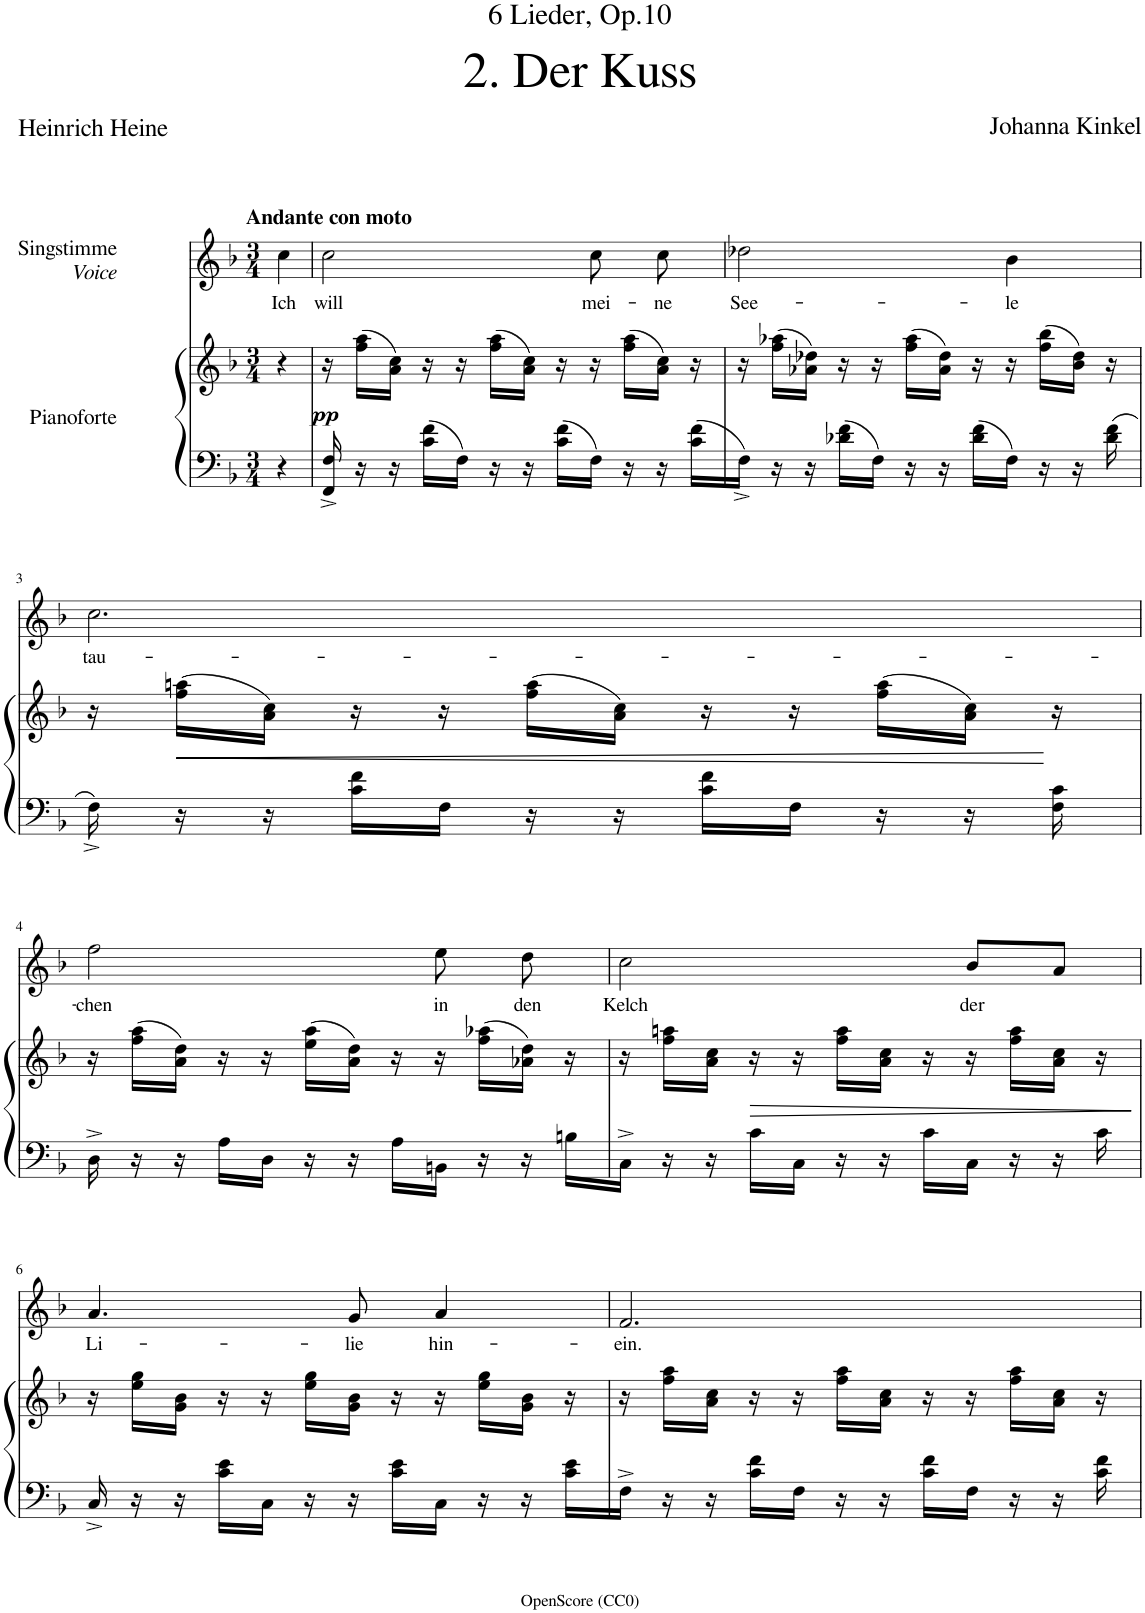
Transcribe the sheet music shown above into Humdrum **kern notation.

**kern	**kern	**dynam	**kern	**text
*part2	*part2	*part2	*part1	*part1
*staff3	*staff2	*staff2/3	*staff1	*staff1
*I"Pianoforte	*	*	*I"Singstimme Voice	*
*I'Pno	*	*	*	*
*clefF4	*clefG2	*	*clefG2	*
*k[b-]	*k[b-]	*	*k[b-]	*
*M3/4	*M3/4	*	*M3/4	*
=	=	=	=	=
!	!	!	!LO:TX:a:B:t=Andante con moto	!
!	!	!	!	!LO:LY:b
4r	4r	.	4cc\	Ich
=1	=1	=1	=1	=1
!	!	!LO:DY:b	!	!LO:LY:b
16FF/^< 16F/^<	16r	pp	2cc\	will
16r	(16ff\ 16aa\LL	.	.	.
16r	16a\ 16cc\JJ)	.	.	.
16c\ 16f\LL	16r	.	.	.
16F\JJ	16r	.	.	.
16r	(16ff\ 16aa\LL	.	.	.
16r	16a\ 16cc\JJ)	.	.	.
16c\ 16f\LL	16r	.	.	.
!	!	!	!	!LO:LY:b
16F\JJ	16r	.	8cc\	mei-
16r	(16ff\ 16aa\LL	.	.	.
!	!	!	!	!LO:LY:b
16r	16a\ 16cc\JJ)	.	8cc\	-ne
16c\ 16f\LL	16r	.	.	.
=2	=2	=2	=2	=2
!	!	!	!	!LO:LY:b
16F^<\JJ	16r	.	2dd-X\	See-
16r	(16ff\ 16aa-X\LL	.	.	.
16r	16a-X\ 16dd-X\JJ)	.	.	.
16d-X\ 16f\LL	16r	.	.	.
16F\JJ	16r	.	.	.
16r	(16ff\ 16aa-\LL	.	.	.
16r	16a-\ 16dd-\JJ)	.	.	.
16d-\ 16f\LL	16r	.	.	.
!	!	!	!	!LO:LY:b
16F\JJ	16r	.	4b-\	-le
16r	(16ff\ 16bb-\LL	.	.	.
16r	16b-\ 16dd-\JJ)	.	.	.
16d-\ 16f\	16r	.	.	.
!!LO:LB:g=z
=3	=3	=3	=3	=3
!	!	!	!	!LO:LY:b
16F^<\	16r	.	2.cc\	tau-
!	!	!LO:HP:b	!	!
16r	(16ff\ 16aan\LL	<	.	.
16r	16a\ 16cc\JJ)	.	.	.
16c\ 16f\LL	16r	.	.	.
16F\JJ	16r	.	.	.
16r	(16ff\ 16aa\LL	.	.	.
16r	16a\ 16cc\JJ)	.	.	.
16c\ 16f\LL	16r	.	.	.
16F\JJ	16r	.	.	.
16r	(16ff\ 16aa\LL	.	.	.
16r	16a\ 16cc\JJ)	.	.	.
16F\ 16c\	16r	[	.	.
!!LO:LB:g=z
=4	=4	=4	=4	=4
!	!	!	!	!LO:LY:b
16D^\	16r	.	2ff\	-chen
16r	(16ff\ 16aa\LL	.	.	.
16r	16a\ 16dd\JJ)	.	.	.
16A\LL	16r	.	.	.
16D\JJ	16r	.	.	.
16r	(16ee\ 16aa\LL	.	.	.
16r	16a\ 16dd\JJ)	.	.	.
16A\LL	16r	.	.	.
!	!	!	!	!LO:LY:b
16BBn\JJ	16r	.	8ee\	in
16r	(16ff\ 16aa-X\LL	.	.	.
!	!	!	!	!LO:LY:b
16r	16a-X\ 16dd\JJ)	.	8dd\	den
16Bn\LL	16r	.	.	.
=5	=5	=5	=5	=5
!	!	!	!	!LO:LY:b
16C^\JJ	16r	.	2cc\	Kelch
16r	16ff\ 16aan\LL	.	.	.
16r	16a\ 16cc\JJ	.	.	.
!	!	!LO:HP:b	!	!
16c\LL	16r	>	.	.
16C\JJ	16r	.	.	.
16r	16ff\ 16aa\LL	.	.	.
16r	16a\ 16cc\JJ	.	.	.
16c\LL	16r	.	.	.
!	!	!	!	!LO:LY:b
16C\JJ	16r	.	8b-/L	der
16r	16ff\ 16aa\LL	.	.	.
16r	16a\ 16cc\JJ	.	8a/J	.
16c\	16r	.	.	.
.	.	]	.	.
!!LO:LB:g=z
=6	=6	=6	=6	=6
!	!	!	!	!LO:LY:b
16C^/	16r	.	4.a/	Li-
16r	16ee\ 16gg\LL	.	.	.
16r	16g\ 16b-\JJ	.	.	.
16c\ 16e\LL	16r	.	.	.
16C\JJ	16r	.	.	.
16r	16ee\ 16gg\LL	.	.	.
!	!	!	!	!LO:LY:b
16r	16g\ 16b-\JJ	.	8g/	-lie
16c\ 16e\LL	16r	.	.	.
!	!	!	!	!LO:LY:b
16C\JJ	16r	.	4a/	hin-
16r	16ee\ 16gg\LL	.	.	.
16r	16g\ 16b-\JJ	.	.	.
16c\ 16e\LL	16r	.	.	.
=7	=7	=7	=7	=7
!	!	!	!	!LO:LY:b
16F^\JJ	16r	.	2.f/	-ein.
16r	16ff\ 16aa\LL	.	.	.
16r	16a\ 16cc\JJ	.	.	.
16c\ 16f\LL	16r	.	.	.
16F\JJ	16r	.	.	.
16r	16ff\ 16aa\LL	.	.	.
16r	16a\ 16cc\JJ	.	.	.
16c\ 16f\LL	16r	.	.	.
16F\JJ	16r	.	.	.
16r	16ff\ 16aa\LL	.	.	.
16r	16a\ 16cc\JJ	.	.	.
16c\ 16f\	16r	.	.	.
=	=	=	=	=
*-	*-	*-	*-	*-
